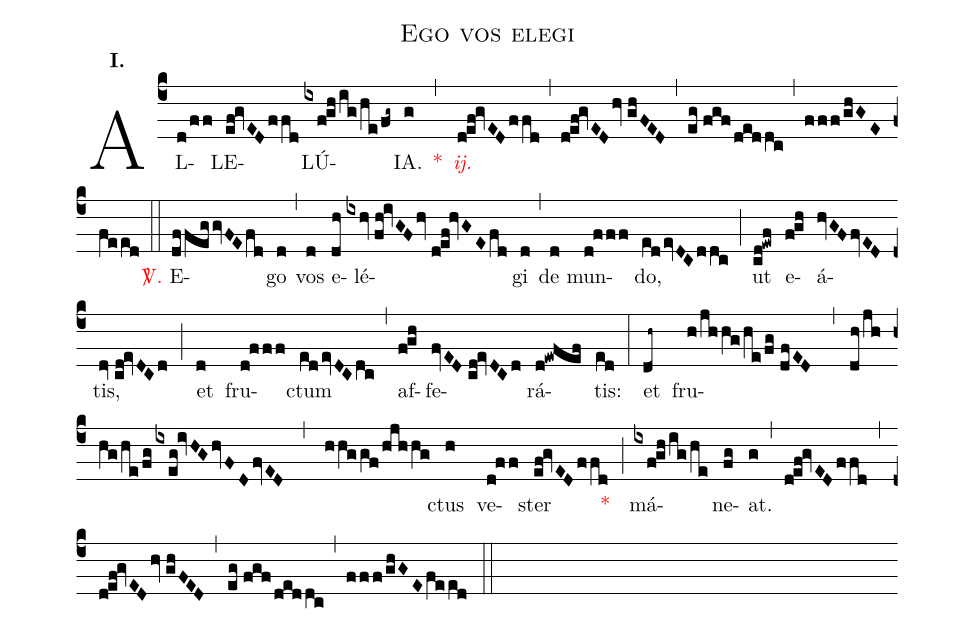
name:Ego vos elegi;
mode:I.;
office-part:Alleluia;
%%
(c4) AL(d/ff)LE(ef!gvEDffd)LÚ(ixf!gh/ig/he/fg~)IA.(g) <v>\red{*}</v>(,) <v>\redit{ij.}</v>(d!ef!gvEDffd) (,) (d!ef!gvEDhv//ghFED) (,) (eg//fgf/deddc) (,) (fff/ghGEfeed) (::) <v>\red{\Vbar.}</v> E(dffeggvFEfd)go(d) (,) vos(d) e(dh)lé(ixhv//fh!ivGFhv//d!ef!hvGEfd)gi(d) (,) de(d) mun(d!fff)do,(edevDCddc) (;) ut(cd!ewf) e(f!gh)á(hvGFfvED)tis,(dv//cd!evDCd) (;) et(d) fru(d!fff)ctum(edevDCdc) (,) af(f!gh)fe(fvED//cd!evDCd)rá(d!ewfef)tis:(ed) (:) et(dh~) fru(h/jhhg/he/fg//dfED//,dh/jhhg/he/fg/ixeg!ivHGhvFDfvED,hhggf/hjhhg)ctus(h) ve(d!ff)ster(ef!gvEDffd) <v>\red{*}</v>(;) má(ix!f!gh/ig/he)ne(fg)at.(g) (,) (d!ef!gvEDffd) (,) (d!ef!gvEDhv//ghFED) (,) (eg//fgf/deddc) (,) (fff/ghGEfeed) (::)
